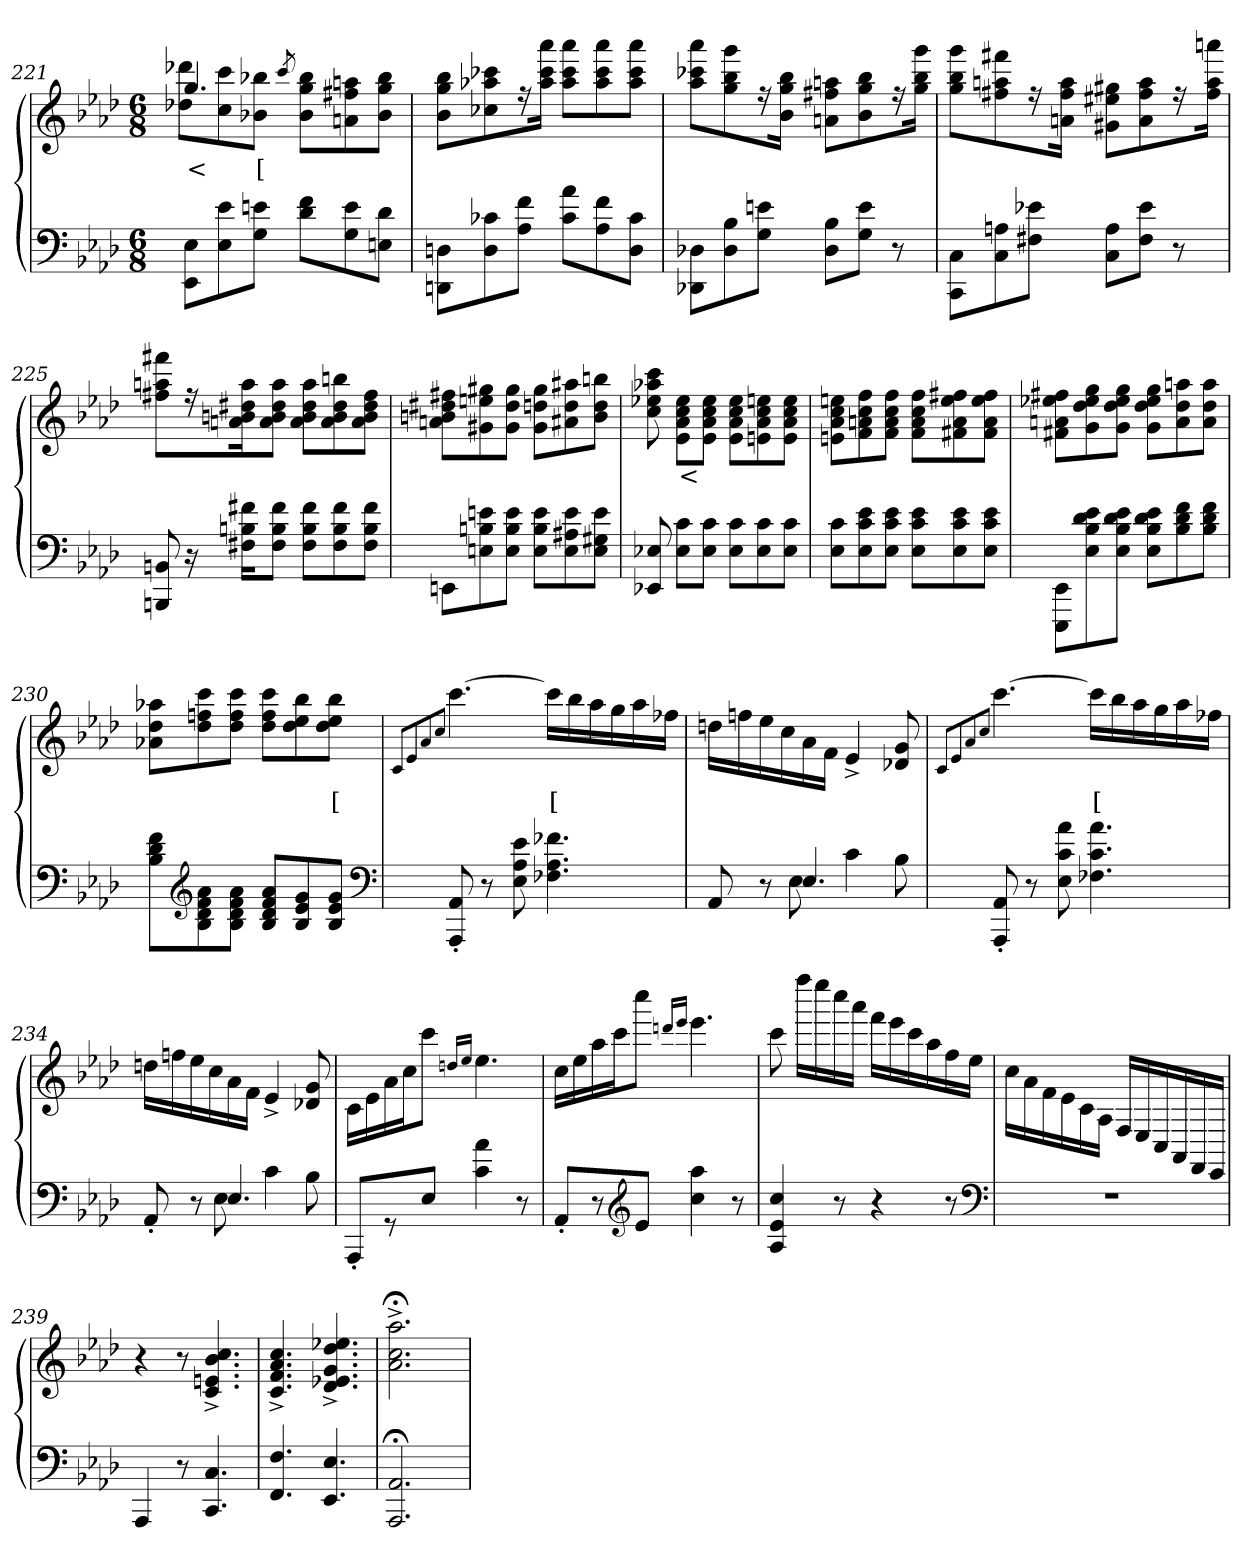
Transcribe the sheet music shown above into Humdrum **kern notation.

**kern	**kern	**text
*part2	*part1	*part1
*staff2	*staff1	*staff1
*clefF4	*clefG2	*
*k[b-e-a-d-]	*k[b-e-a-d-]	*
*M6/8	*M6/8	*
=221	=221	=221
*	*^	*
8E- 8EE-L	4.gg	8ddd-X 8dd-XL	<
8e- 8E-	.	8ccc 8cc	.
8en 8GJ	.	8bb-X 8b-XJ	[
.	.	8qccc/	.
8f 8d-L	4.ryy	8bb- 8gg 8b-L	.
8e 8G	.	8aan 8ff#X 8an	.
8d- 8EnJ	.	8bb- 8gg 8b-J	.
*	*v	*v	*
=222	=222	=222
8Dn 8DDnL	8bb- 8gg 8b-L	.
8c-X 8D	8ccc-X 8aa-X 8cc-X	.
8f 8A-J	16r	.
.	16aaa- 16ccc- 16aa-Jk	.
8a- 8c-L	8aaa- 8ccc- 8aa-L	.
8f 8A-	8aaa- 8ccc- 8aa-	.
8c- 8DJ	8aaa- 8ccc- 8aa-J	.
=223	=223	=223
8D-X 8DD-XL	8aaa- 8ccc-X 8aa-L	.
8B- 8D-	8ggg 8bb- 8gg	.
8en 8GJ	16r	.
.	16bb- 16gg 16b-Jk	.
8B- 8D-L	8aan 8ff#X 8anL	.
8e 8GJ	8bb- 8gg 8b-	.
8r	16r	.
.	16ggg 16bb- 16ggJk	.
=224	=224	=224
8C 8CCL	8ggg 8bb- 8ggL	.
8An 8C	8fff#X 8aan 8ff#X	.
8e-X 8F#XJ	16r	.
.	16aa 16ff# 16anJk	.
8A 8CL	8gg#X 8ee#X 8g#XL	.
8e- 8F#J	8aa 8ff# 8a	.
8r	16r	.
.	16aaan 16aa 16ff#Jk	.
=225	=225	=225
8BBn 8BBBn	8fff#X 8aan 8ff#XL	.
16r	16r	.
16f#X 16Bn 16F#XL	16aa 16dd#X 16bn 16an	.
8f# 8B 8F#J	8aa 8dd# 8b 8aJ	.
8f# 8B 8F#L	8aa 8dd# 8b 8aL	.
8f# 8B 8F#	8bbn 8dd# 8b 8a	.
8f# 8B 8F#J	8ff# 8dd# 8b 8aJ	.
=226	=226	=226
8EEnL	8ff#X 8dd#X 8bn 8anL	.
8en 8Bn 8En	8gg#X 8een 8g#X	.
8e 8B 8EJ	8gg# 8dd# 8g#J	.
8e 8B 8EL	8gg# 8ddn 8g#L	.
8e 8A#X 8E	8aa#X 8dd 8a#X	.
8e 8G#X 8EJ	8bbn 8dd 8bJ	.
=227	=227	=227
8E-X 8EE-X	8ccc 8aa-X 8ee-X 8cc	.
8c 8E-L	8ee- 8cc 8a- 8e-\L	<
8c 8E-J	8ee- 8cc 8a- 8e-J	.
8c 8E-L	8ee- 8cc 8a- 8e-\L	.
8c 8E-	8een 8cc 8a- 8en	.
8c 8E-J	8ee 8cc 8a- 8eJ	.
=228	=228	=228
8c 8E-L	8een 8cc 8a- 8enL	.
8e- 8c 8E-	8ff 8cc 8an 8f	.
8e- 8c 8E-J	8ff 8cc 8a 8fJ	.
8e- 8c 8E-L	8ff 8cc 8a 8fL	.
8e- 8c 8E-	8ff#X 8ee 8a 8f#X	.
8e- 8c 8E-J	8ff# 8ee 8a 8f#J	.
=229	=229	=229
8EE-/ 8EEE-/L	8ff#X 8ee-X 8an 8f#XL	.
8e-\ 8d-\ 8B-\ 8E-\	8gg 8ee- 8dd- 8g	.
8e-\ 8d-\ 8B-\ 8E-\J	8gg 8ee- 8dd- 8gJ	.
8e- 8d- 8B- 8E-L	8gg 8ee- 8dd- 8gL	.
8f 8d- 8B-	8aan 8dd- 8a	.
8f 8d- 8B-J	8aa 8dd- 8aJ	.
=230	=230	=230
8f 8d- 8B-\L	8aa-X 8dd- 8a-XL	.
*clefG2	*	*
8a- 8f 8d- 8B-	8ccc 8ffn 8dd-	.
8a- 8f 8d- 8B-J	8ccc 8ff 8dd-J	.
8a- 8f 8d- 8B-L	8ccc 8ff 8dd-L	.
8g 8e- 8B-	8bb- 8ee- 8dd-	.
8g 8e- 8B-J	8bb- 8ee- 8dd-J	[
*clefF4	*	*
=231	=231	=231
.	8qqc/L	.
.	8qqe-/	.
.	8qqa-/	.
.	8qqcc/J	.
8AA-'> 8AAA-'>	[4.ccc	.
8r	.	.
8e- 8A- 8E-	.	.
4.f-X 4.A- 4.F-X	16cccLL]	[
.	16bb-	.
.	16aa-	.
.	16gg	.
.	16aa-	.
.	16ff-XJJ	.
=232	=232	=232
*^	*	*
8AA-	4ryy	16ddnLL	.
.	.	16ffn	.
8r	.	16ee-	.
.	.	16cc	.
4.E-	8E-	16a-	.
.	.	16fJJ	.
.	4c	4e-^>	.
8ryy	8B-	8g 8d-X	.
*v	*v	*	*
=233	=233	=233
.	8qqc/L	.
.	8qqe-/	.
.	8qqa-/	.
.	8qqcc/J	.
8AA-'> 8AAA-'>	[4.ccc	.
8r	.	.
8a- 8c 8E-	.	.
4.a- 4.c 4.F-X	16cccLL]	[
.	16bb-	.
.	16aa-	.
.	16gg	.
.	16aa-	.
.	16ff-XJJ	.
=234	=234	=234
*^	*	*
8AA-'>	4ryy	16ddnLL	.
.	.	16ffn	.
8r	.	16ee-	.
.	.	16cc	.
4.E-	8E-	16a-	.
.	.	16fJJ	.
.	4c	4e-^>	.
8ryy	8B-	8g 8d-X	.
*v	*v	*	*
=235	=235	=235
8AAA-'>L	16c\LL	.
.	16e-	.
8r	16a-	.
.	16ccJ	.
8E-J	8cccJ	.
.	16qqddn/LL	.
.	16qqee-/JJ	.
4a- 4c	4.ee-	.
8r	.	.
=236	=236	=236
8AA-'>L	16ccLL	.
.	16ee-	.
8r	16aa-	.
.	16cccJ	.
*clefG2	*	*
8e-J	8ccccJ	.
.	16qqdddn/LL	.
.	16qqeee-/JJ	.
4aa- 4cc	4.eee-	.
8r	.	.
=237	=237	=237
4cc 4e- 4A-	8ccc	.
.	16ffffLL	.
.	16eeee-	.
8r	16cccc	.
.	16aaa-JJ	.
4r	16fffLL	.
.	16eee-	.
.	16ccc	.
.	16aa-	.
8r	16ff	.
.	16ee-JJ	.
*clefF4	*	*
=238	=238	=238
2.r	16cc\LL	.
.	16a-	.
.	16f	.
.	16e-	.
.	16c	.
.	16A-JJ	.
.	16FLL	.
.	16E-	.
.	16C	.
.	16AA-	.
.	16FF	.
.	16EE-JJ	.
=239	=239	=239
4AAA-	4r	.
8r	8r	.
4.C 4.CC	4.cc^> 4.b-^> 4.en^> 4.c^>	.
=240	=240	=240
4.F 4.FF	4.cc^> 4.a-^> 4.f^> 4.c^>	.
4.E- 4.EE-	4.ee-X^> 4.dd-^> 4.g^> 4.e-X^> 4.d-^>	.
=241	=241	=241
2.AA-;< 2.AAA-;<	2.aa-;<^> 2.cc;<^> 2.a-;<^>	.
=	=	=
*-	*-	*-
